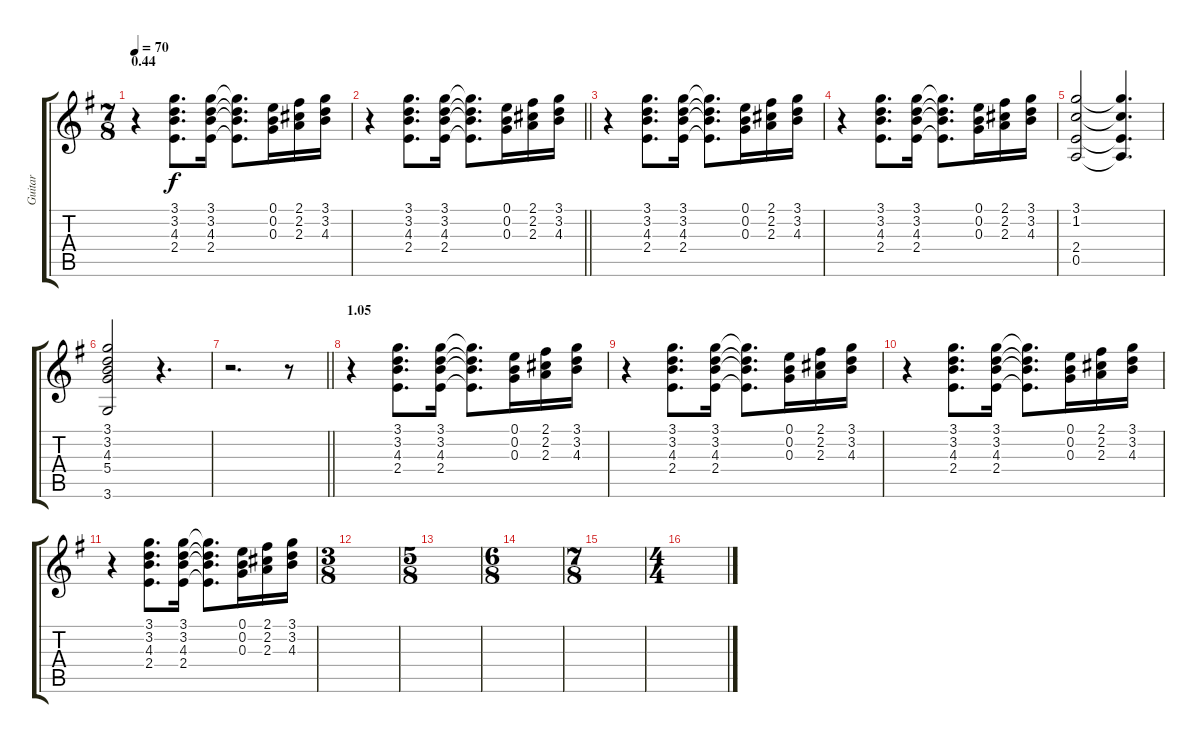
\track ("Guitar" "Guitar") {instrument acousticguitarsteel}
\staff {score tabs}
\tuning (E4 B3 G3 D3 A2 E2) {hide}
\ts (7 8)
\section ("" "0.44")
\tempo 70
\clef g2
\ks g
r.4{dy f} (3.1 3.2 4.3 2.4).8{d} (3.1 3.2 4.3 2.4).16 (3.1{t} 3.2{t} 4.3{t} 2.4{t}).8{d} (0.1 0.2 0.3).16 (2.1 2.2 2.3).16 (3.1 3.2 4.3).16 |
\barLineRight lightlight
r.4 (3.1 3.2 4.3 2.4).8{d} (3.1 3.2 4.3 2.4).16 (3.1{t} 3.2{t} 4.3{t} 2.4{t}).8{d} (0.1 0.2 0.3).16 (2.1 2.2 2.3).16 (3.1 3.2 4.3).16 |
r.4 (3.1 3.2 4.3 2.4).8{d} (3.1 3.2 4.3 2.4).16 (3.1{t} 3.2{t} 4.3{t} 2.4{t}).8{d} (0.1 0.2 0.3).16 (2.1 2.2 2.3).16 (3.1 3.2 4.3).16 |
r.4 (3.1 3.2 4.3 2.4).8{d} (3.1 3.2 4.3 2.4).16 (3.1{t} 3.2{t} 4.3{t} 2.4{t}).8{d} (0.1 0.2 0.3).16 (2.1 2.2 2.3).16 (3.1 3.2 4.3).16 |
(3.1 1.2 2.4 0.5).2 (3.1{t} 1.2{t} 2.4{t} 0.5{t}).4{d} |
(3.1 3.2 4.3 5.4 3.6).2 r.4{d} |
\barLineRight lightlight
r.2{d} r.8 |
\section ("" "1.05")
r.4 (3.1 3.2 4.3 2.4).8{d} (3.1 3.2 4.3 2.4).16 (3.1{t} 3.2{t} 4.3{t} 2.4{t}).8{d} (0.1 0.2 0.3).16 (2.1 2.2 2.3).16 (3.1 3.2 4.3).16 |
r.4 (3.1 3.2 4.3 2.4).8{d} (3.1 3.2 4.3 2.4).16 (3.1{t} 3.2{t} 4.3{t} 2.4{t}).8{d} (0.1 0.2 0.3).16 (2.1 2.2 2.3).16 (3.1 3.2 4.3).16 |
r.4 (3.1 3.2 4.3 2.4).8{d} (3.1 3.2 4.3 2.4).16 (3.1{t} 3.2{t} 4.3{t} 2.4{t}).8{d} (0.1 0.2 0.3).16 (2.1 2.2 2.3).16 (3.1 3.2 4.3).16 |
r.4 (3.1 3.2 4.3 2.4).8{d} (3.1 3.2 4.3 2.4).16 (3.1{t} 3.2{t} 4.3{t} 2.4{t}).8{d} (0.1 0.2 0.3).16 (2.1 2.2 2.3).16 (3.1 3.2 4.3).16 |
\ts (3 8)
|
\ts (5 8)
|
\ts (6 8)
|
\ts (7 8)
|
\ts (4 4)
